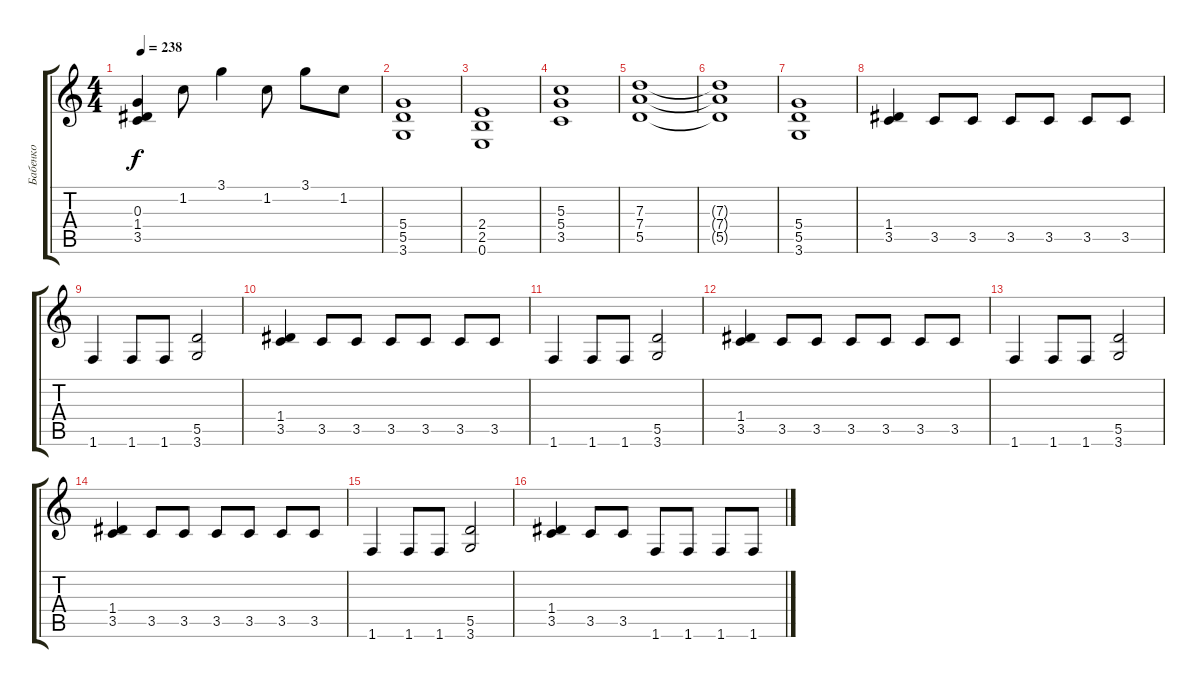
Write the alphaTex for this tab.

\track ("Бабенко" "Бабенко") {instrument distortionguitar}
\staff {score tabs}
\tuning (E4 B3 G3 D3 A2 E2) {hide}
\ts (4 4)
\tempo 238
\clef g2
\ks c
(0.3 1.4 3.5).4{dy f} 1.2.8 3.1.4 1.2.8 3.1.8 1.2.8 |
(5.4 5.5 3.6).1 |
(2.4 2.5 0.6).1 |
(5.3 5.4 3.5).1 |
(7.3 7.4 5.5).1 |
(7.3{t} 7.4{t} 5.5{t}).1 |
(5.4 5.5 3.6).1 |
(1.4 3.5).4 3.5.8 3.5.8 3.5.8 3.5.8 3.5.8 3.5.8 |
1.6.4 1.6.8 1.6.8 (5.5 3.6).2 |
(1.4 3.5).4 3.5.8 3.5.8 3.5.8 3.5.8 3.5.8 3.5.8 |
1.6.4 1.6.8 1.6.8 (5.5 3.6).2 |
(1.4 3.5).4 3.5.8 3.5.8 3.5.8 3.5.8 3.5.8 3.5.8 |
1.6.4 1.6.8 1.6.8 (5.5 3.6).2 |
(1.4 3.5).4 3.5.8 3.5.8 3.5.8 3.5.8 3.5.8 3.5.8 |
1.6.4 1.6.8 1.6.8 (5.5 3.6).2 |
(1.4 3.5).4 3.5.8 3.5.8 1.6.8 1.6.8 1.6.8 1.6.8
